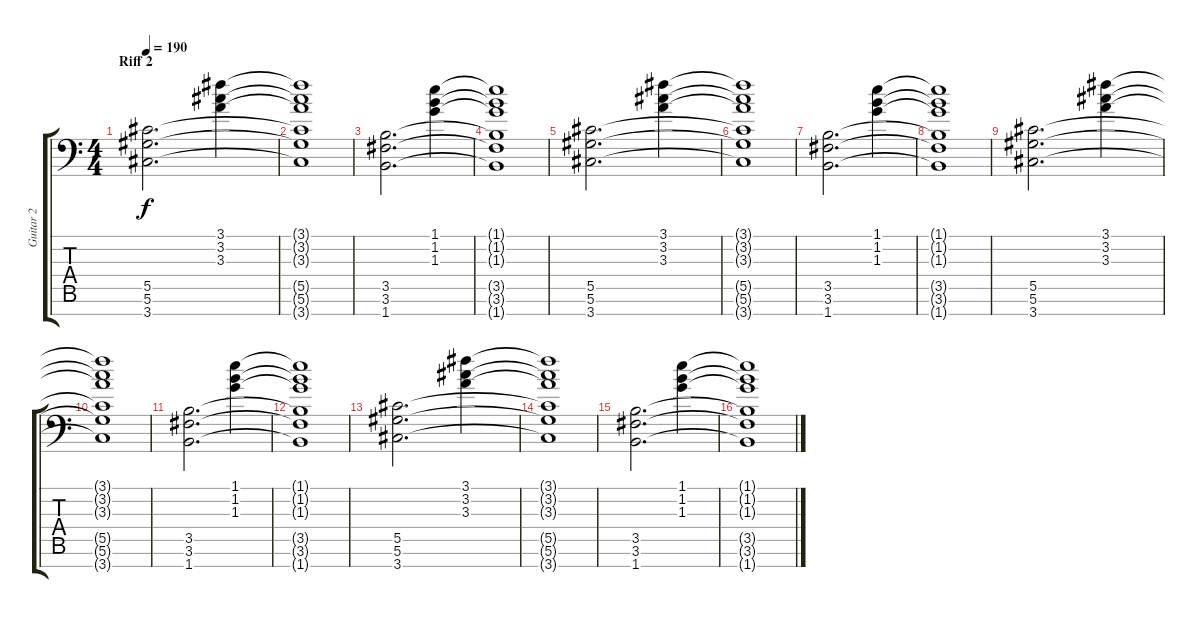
\track ("Guitar 2" "Guitar 2") {instrument distortionguitar}
\staff {score tabs}
\tuning (Eb4 Bb3 Gb3 Db3 Ab2 Eb2 Bb1) {hide}
\ts (4 4)
\section ("" "Riff 2")
\tempo 190
\clef f4
\ks c
(5.5 5.6 3.7).2{d dy f} (3.1 3.2 3.3).4 |
(3.1{t} 3.2{t} 3.3{t} 5.5{t} 5.6{t} 3.7{t}).1 |
(3.5 3.6 1.7).2{d} (1.1 1.2 1.3).4 |
(1.1{t} 1.2{t} 1.3{t} 3.5{t} 3.6{t} 1.7{t}).1 |
(5.5 5.6 3.7).2{d} (3.1 3.2 3.3).4 |
(3.1{t} 3.2{t} 3.3{t} 5.5{t} 5.6{t} 3.7{t}).1 |
(3.5 3.6 1.7).2{d} (1.1 1.2 1.3).4 |
(1.1{t} 1.2{t} 1.3{t} 3.5{t} 3.6{t} 1.7{t}).1 |
(5.5 5.6 3.7).2{d} (3.1 3.2 3.3).4 |
(3.1{t} 3.2{t} 3.3{t} 5.5{t} 5.6{t} 3.7{t}).1 |
(3.5 3.6 1.7).2{d} (1.1 1.2 1.3).4 |
(1.1{t} 1.2{t} 1.3{t} 3.5{t} 3.6{t} 1.7{t}).1 |
(5.5 5.6 3.7).2{d} (3.1 3.2 3.3).4 |
(3.1{t} 3.2{t} 3.3{t} 5.5{t} 5.6{t} 3.7{t}).1 |
(3.5 3.6 1.7).2{d} (1.1 1.2 1.3).4 |
(1.1{t} 1.2{t} 1.3{t} 3.5{t} 3.6{t} 1.7{t}).1
